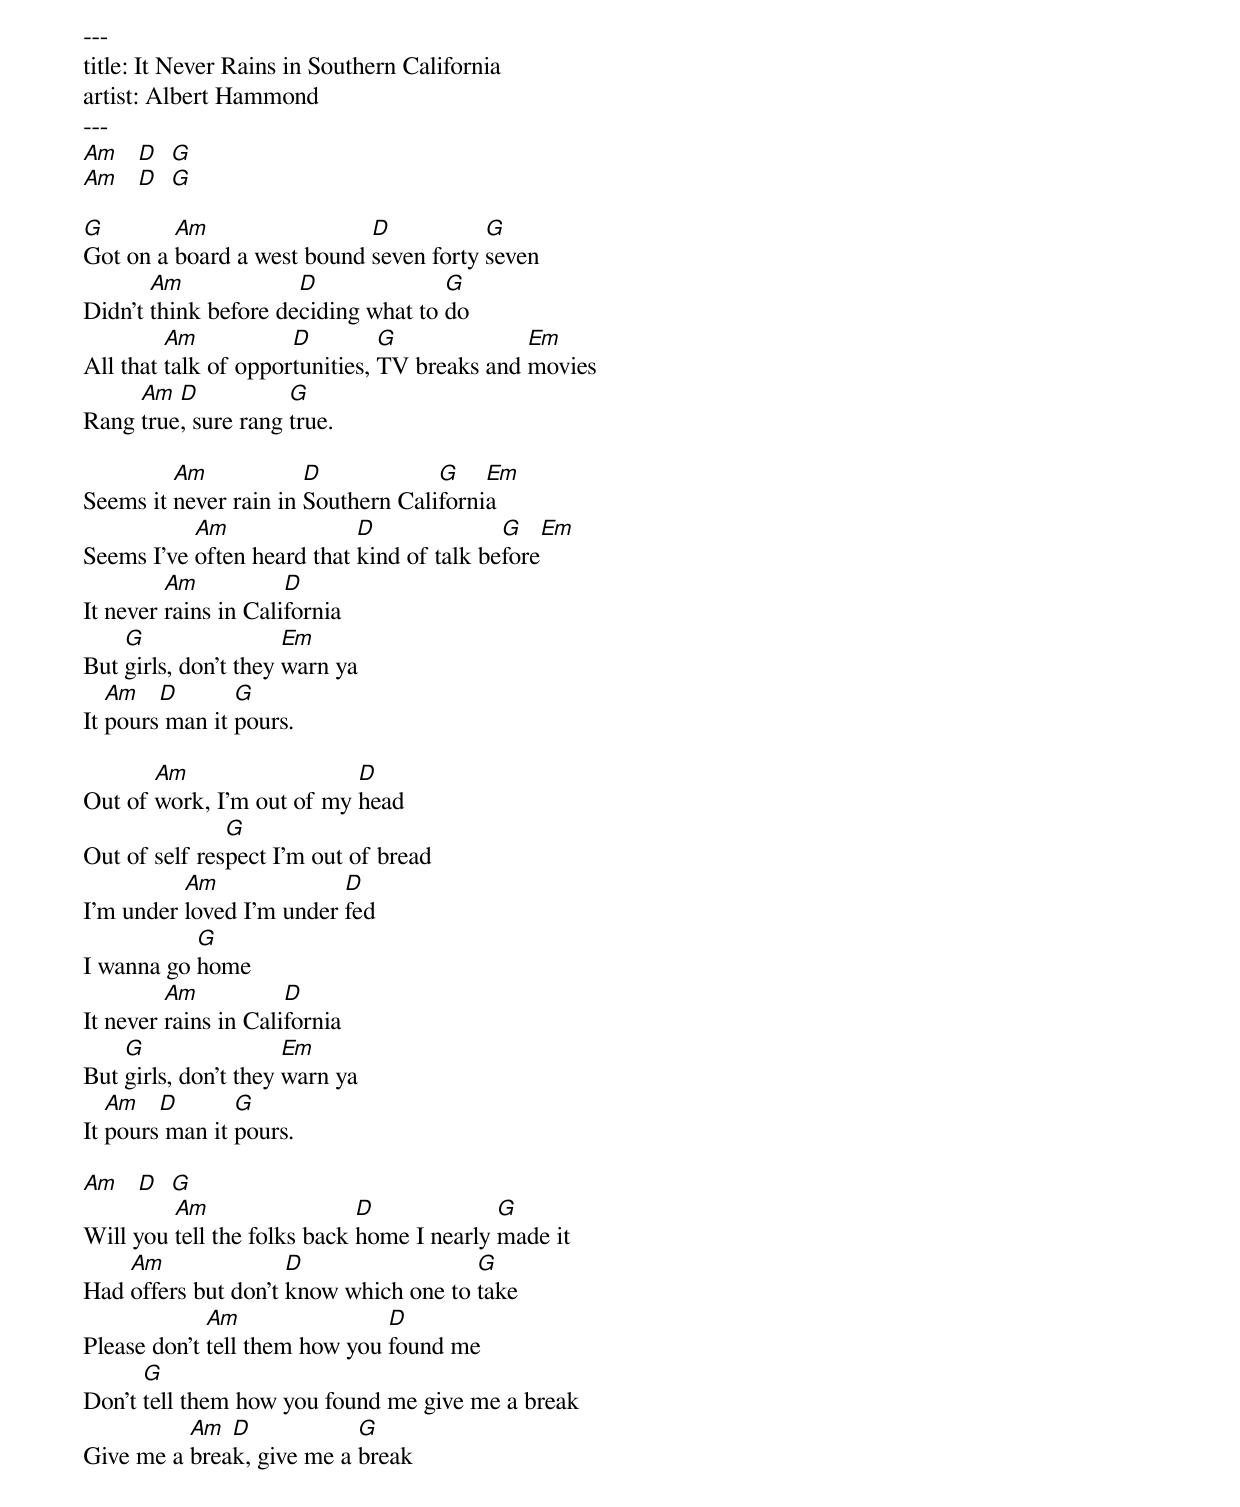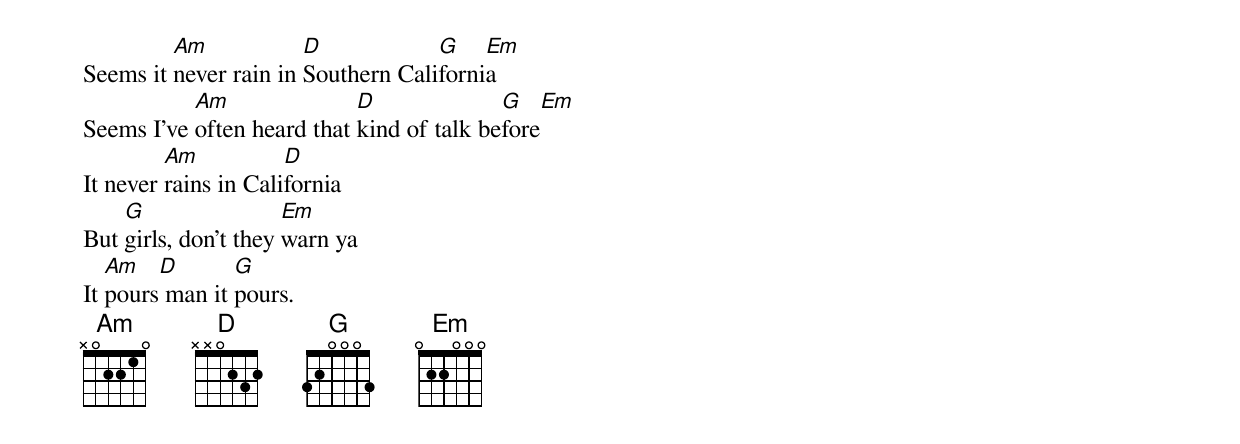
---
title: It Never Rains in Southern California
artist: Albert Hammond
---
[Am]   [D]  [G]
[Am]   [D]  [G]

[G]Got on a [Am]board a west bound [D]seven forty [G]seven
Didn't [Am]think before de[D]ciding what to [G]do
All that [Am]talk of oppor[D]tunities, [G]TV breaks and [Em]movies
Rang [Am]true[D], sure rang [G]true.

Seems it [Am]never rain in [D]Southern Cali[G]forni[Em]a
Seems I've [Am]often heard that [D]kind of talk be[G]fore[Em]
It never [Am]rains in Cali[D]fornia
But [G]girls, don't they [Em]warn ya
It [Am]pours[D] man it [G]pours.

Out of [Am]work, I'm out of my [D]head
Out of self res[G]pect I'm out of bread
I'm under [Am]loved I'm under [D]fed
I wanna go [G]home
It never [Am]rains in Cali[D]fornia
But [G]girls, don't they [Em]warn ya
It [Am]pours[D] man it [G]pours.

[Am]   [D]  [G]
Will you [Am]tell the folks back [D]home I nearly [G]made it
Had [Am]offers but don't [D]know which one to [G]take
Please don't [Am]tell them how you [D]found me
Don't [G]tell them how you found me give me a break
Give me a [Am]brea[D]k, give me a [G]break

Seems it [Am]never rain in [D]Southern Cali[G]forni[Em]a
Seems I've [Am]often heard that [D]kind of talk be[G]fore[Em]
It never [Am]rains in Cali[D]fornia
But [G]girls, don't they [Em]warn ya
It [Am]pours[D] man it [G]pours.
